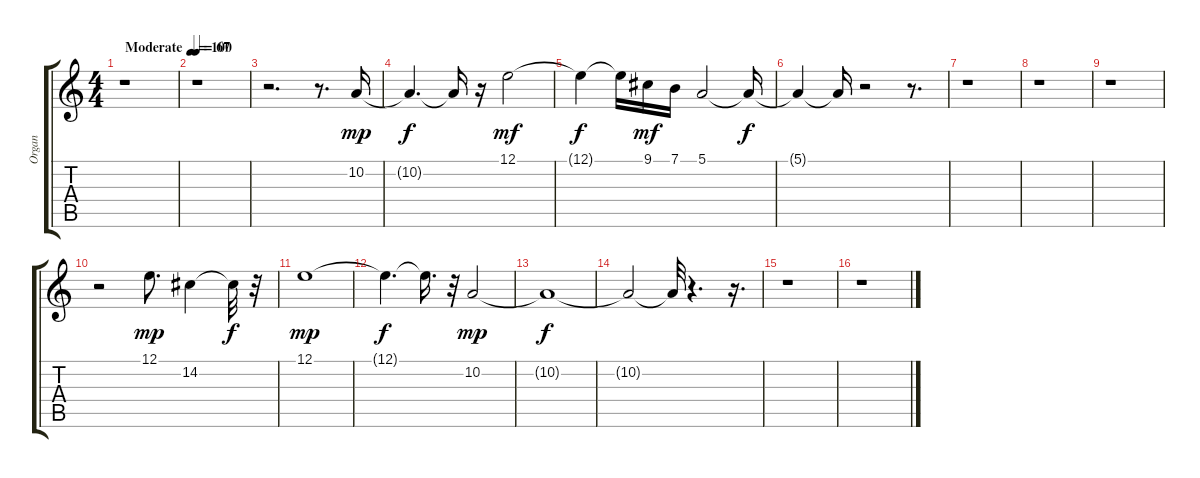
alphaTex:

\track ("Organ" "Organ") {instrument rockorgan}
\staff {score tabs}
\tuning (E4 B3 G3 D3 A2 E2) {hide}
\ts (4 4)
\tempo (100 "Moderate")
\clef g2
\ks c
r.1{dy mp instrument rockorgan} |
\tempo 67
r.1 |
r.2{d} r.8{d} 10.2.16 |
10.2{t}.4{d dy f} 10.2{t}.16 r.16 12.1.2{dy mf} |
12.1{t}.4{dy f} 12.1{t}.16 9.1.16{dy mf} 7.1.16 5.1.2 5.1{t}.16{dy f} |
5.1{t}.4 5.1{t}.16 r.2 r.8{d} |
r.1 |
r.1 |
r.1 |
r.2 12.1.8{d dy mp} 14.2.4 14.2{t}.32{dy f} r.32 |
12.1.1{dy mp} |
12.1{t}.4{d dy f} 12.1{t}.16{d} r.32 10.2.2{dy mp} |
10.2{t}.1{dy f} |
10.2{t}.2 10.2{t}.32 r.4{d} r.16{d} |
r.1 |
r.1
